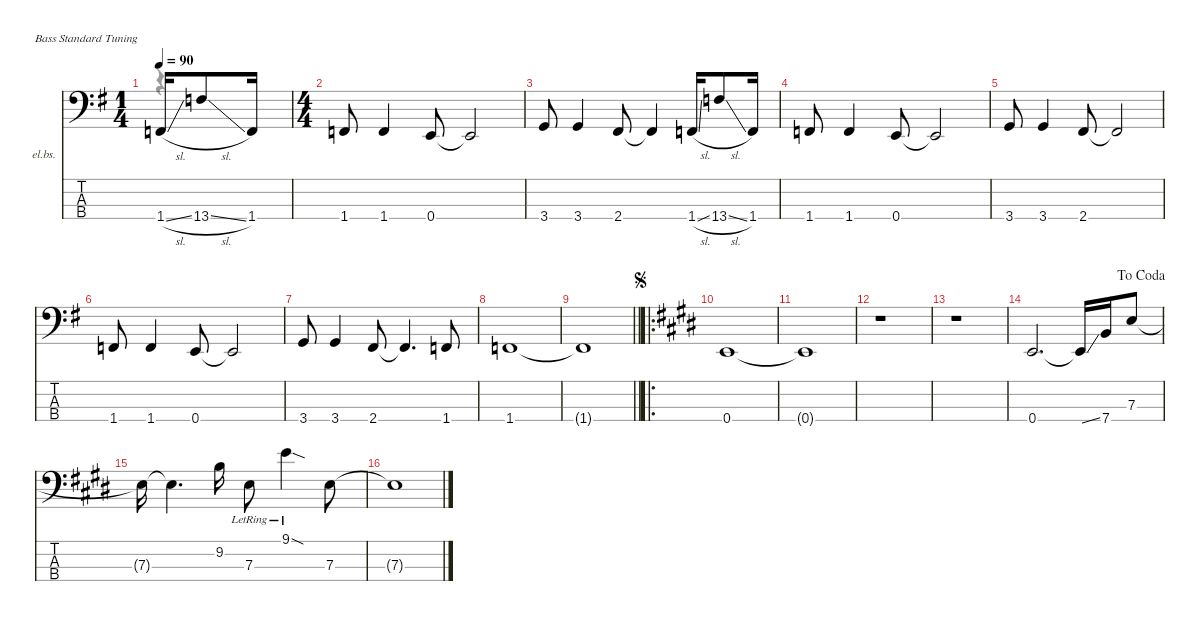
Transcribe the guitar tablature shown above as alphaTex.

\defaultSystemsLayout 4
\hideDynamics
\bracketExtendMode nobrackets
\firstSystemTrackNameOrientation horizontal
\otherSystemsTrackNameOrientation horizontal
\track ("Untitled" "el.bs.") {instrument electricbassfinger}
\staff {score tabs}
\tuning (G2 D2 A1 E1)
\voice
\ts (1 4)
\beaming (8 2 2 2 2)
\tempo 90
\clef f4
\ks g
1.4{sl acc forcenatural}.16{dy f instrument electricbassfinger} 13.4{sl acc forcenatural}.8 1.4{acc forcenatural}.16 |
\ts (4 4)
\beaming (8 2 2 2 2)
1.4{acc forcenatural}.8 1.4{acc forcenatural}.4 0.4{acc forcenatural}.8 0.4{t acc forcenatural}.2 |
3.4{acc forcenatural}.8 3.4{acc forcenatural}.4 2.4{acc #}.8 2.4{t acc #}.4 1.4{sl acc forcenatural}.16 13.4{sl acc forcenatural}.8 1.4{acc forcenatural}.16 |
1.4{acc forcenatural}.8 1.4{acc forcenatural}.4 0.4{acc forcenatural}.8 0.4{t acc forcenatural}.2 |
3.4{acc forcenatural}.8 3.4{acc forcenatural}.4 2.4{acc #}.8 2.4{t acc #}.2 |
1.4{acc forcenatural}.8 1.4{acc forcenatural}.4 0.4{acc forcenatural}.8 0.4{t acc forcenatural}.2 |
3.4{acc forcenatural}.8 3.4{acc forcenatural}.4 2.4{acc #}.8 2.4{t acc #}.4{d} 1.4{acc forcenatural}.8 |
1.4{acc forcenatural}.1 |
\barLineRight lightlight
1.4{t acc forcenatural}.1 |
\ro
\jump segno
\ks e
0.4{acc forcenatural}.1 |
\ks c#minor
0.4{t acc forcenatural}.1 |
\ks e
r.1 |
\ks c#minor
r.1 |
\jump dacoda
\ks e
0.4{acc forcenatural}.2{d} 0.4{ss t acc forcenatural}.16 7.4{acc forcenatural}.16 7.3{acc forcenatural}.8 |
\ks c#minor
7.3{t acc forcenatural}.16{dy mf} 7.3{t acc forcenatural}.4{d dy f} 9.2{acc forcenatural}.16 7.3{lr acc forcenatural}.8 9.1{sod lr acc forcenatural}.4 7.3{acc forcenatural}.8 |
\ks e
7.3{t acc forcenatural}.1
\voice
\clef f4
\ottava regular
\simile none
\ks g
r.4{dy mf} |
|
|
|
|
|
|
|
\barLineRight lightlight
|
\ks e
|
\ks c#minor
|
\ks e
|
\ks c#minor
|
\ks e
|
\ks c#minor
|
\ks e
